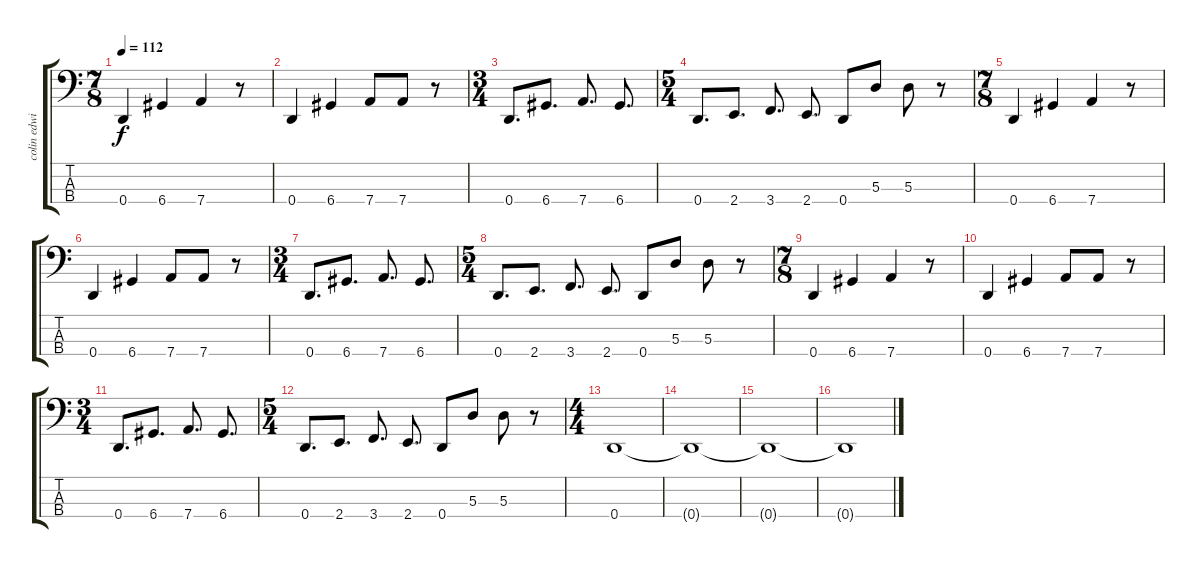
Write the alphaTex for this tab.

\track ("colin edwin" "colin edwi") {instrument electricbassfinger bank 255}
\staff {score tabs}
\tuning (G2 D2 A1 D1) {hide}
\ts (7 8)
\tempo 112
\clef f4
\ks c
0.4.4{dy f} 6.4.4 7.4.4 r.8 |
0.4.4 6.4.4 7.4.8 7.4.8 r.8 |
\ts (3 4)
0.4.8{d} 6.4.8{d} 7.4.8{d} 6.4.8{d} |
\ts (5 4)
0.4.8{d} 2.4.8{d} 3.4.8{d} 2.4.8{d} 0.4.8 5.3.8 5.3.8 r.8 |
\ts (7 8)
0.4.4 6.4.4 7.4.4 r.8 |
0.4.4 6.4.4 7.4.8 7.4.8 r.8 |
\ts (3 4)
0.4.8{d} 6.4.8{d} 7.4.8{d} 6.4.8{d} |
\ts (5 4)
0.4.8{d} 2.4.8{d} 3.4.8{d} 2.4.8{d} 0.4.8 5.3.8 5.3.8 r.8 |
\ts (7 8)
0.4.4 6.4.4 7.4.4 r.8 |
0.4.4 6.4.4 7.4.8 7.4.8 r.8 |
\ts (3 4)
0.4.8{d} 6.4.8{d} 7.4.8{d} 6.4.8{d} |
\ts (5 4)
0.4.8{d} 2.4.8{d} 3.4.8{d} 2.4.8{d} 0.4.8 5.3.8 5.3.8 r.8 |
\ts (4 4)
0.4.1 |
0.4{t}.1 |
0.4{t}.1 |
0.4{t}.1
